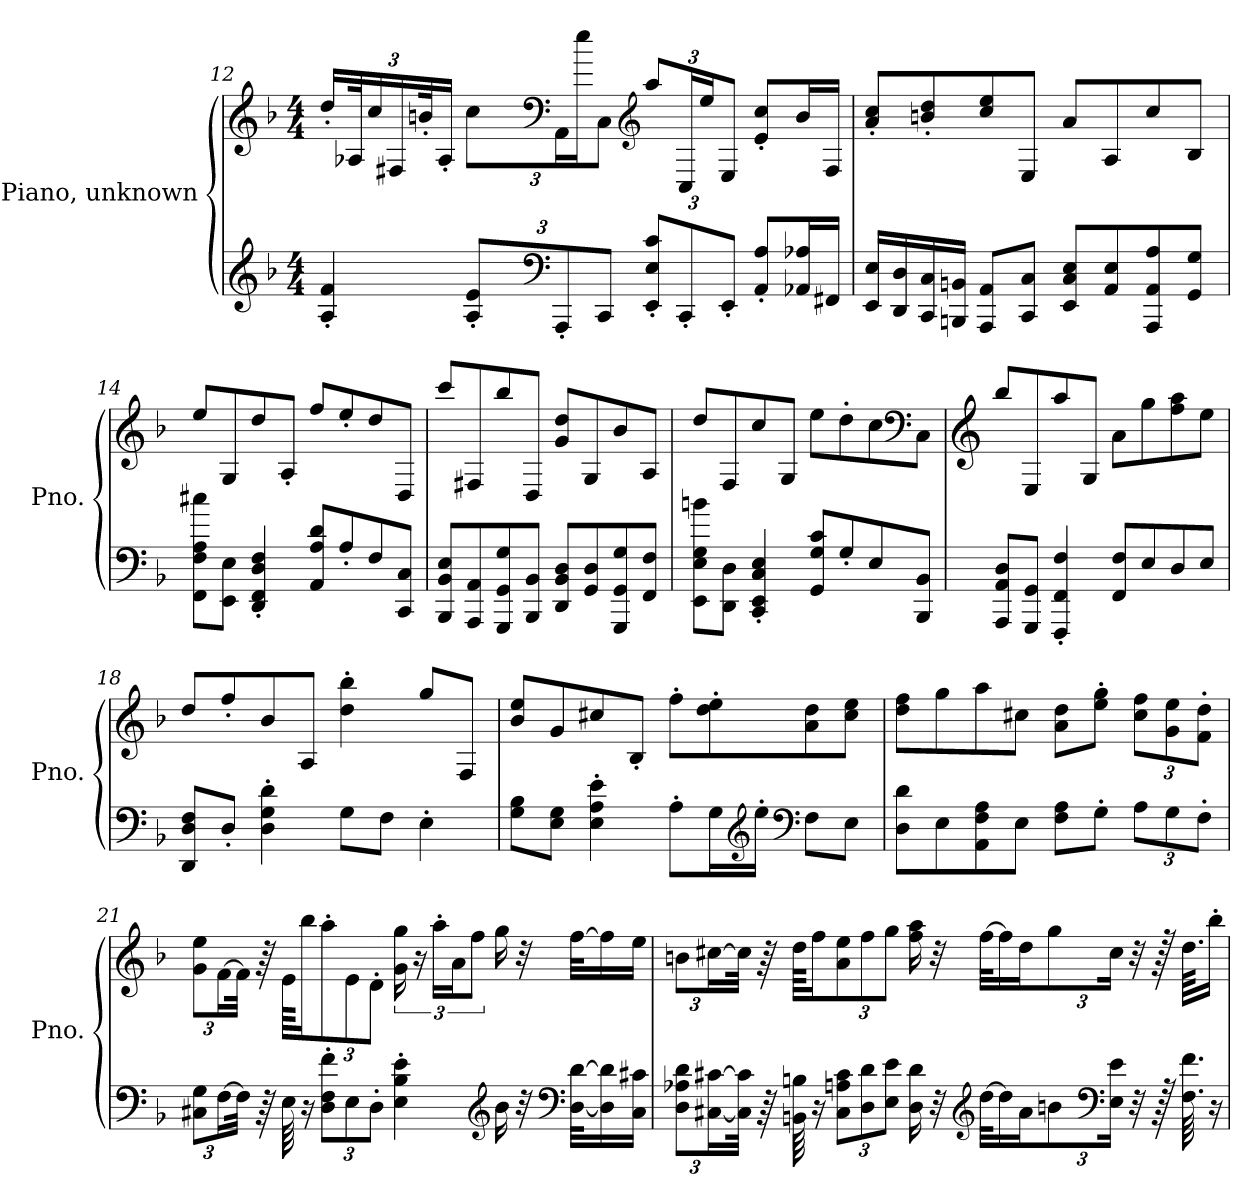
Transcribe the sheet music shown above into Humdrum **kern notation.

**kern	**kern
*part1	*part1
*staff2	*staff1
*I"Piano, unknown	*
*I'Pno.	*
!!LO:LB:g=z
*clefG2	*clefG2
*k[b-]	*k[b-]
*M4/4	*M4/4
=12	=12
4A/' 4f/'	16dd'/LL
*	*Xbrackettup
.	48A-X/K
.	24cc/
.	24F#X/
.	48bn'/K
.	16A-'/JJ
*Xbrackettup	*
12A/' 12e/'L	12cc\L
*clefF4	*clefF4
12AAA'/	24AA\L
.	24ee\J
12CC/J	12C\J
*	*clefG2
12EE/' 12E/' 12c/'L	12aa/L
12CC'/	24C/L
.	24ee/J
12EE'/J	12E/J
8AA/' 8A/'L	8e/' 8cc/'L
16AA-X/ 16A-X/L	16b/L
16FF#X/JJ	16F#/JJ
=13	=13
16EE/ 16E/LL	8a/' 8cc/'L
16DD/ 16D/	.
16CC/ 16C/	8bn/' 8dd/'
16BBBn/ 16BBn/JJ	.
8AAA/ 8AA/L	8cc/ 8ee/
8CC/ 8C/J	8E/J
8EE/ 8C/ 8E/L	8a/L
8AA/ 8E/	8A/
8AAA/ 8AA/ 8A/	8cc/
8GG/ 8G/J	8B-/J
!!LO:LB:g=z
=14	=14
8FF\ 8F\ 8A\ 8cc#X\L	8ee/L
8EE\ 8E\J	8G/
4DD/' 4FF/' 4D/' 4F/'	8dd/
.	8A'/J
8AA/ 8A/ 8d/L	8ff/L
8A'/	8ee'/
8F/	8dd/
8CC/ 8C/J	8D/J
=15	=15
8BBB-/ 8BB-/ 8E/L	8ccc/L
8AAA/ 8AA/	8F#X/
8GGG/ 8GG/ 8G/	8bb-/
8BBB-/ 8BB-/J	8D/J
8DD/ 8BB-/ 8D/L	8g/ 8dd/L
8GG/ 8D/	8G/
8GGG/ 8GG/ 8G/	8b-/
8FF/ 8F/J	8A/J
=16	=16
8EE\ 8E\ 8G\ 8bn\L	8dd/L
8DD\ 8D\J	8F/
4CC/' 4EE/' 4C/' 4E/'	8cc/
.	8G/J
8GG/ 8G/ 8c/L	8ee\L
8G'/	8dd'\
8E/	8cc\
*	*clefF4
8BBB-/ 8BB-/J	8C\J
=17	=17
*	*clefG2
8AAA/ 8AA/ 8D/L	8bb-/L
8GGG/ 8GG/J	8E/
4FFF/' 4FF/' 4F/'	8aa/
.	8G/J
8FF/ 8F/L	8a\L
8E/	8gg\
8D/	8ff\ 8aa\
8E/J	8ee\J
!!LO:LB:g=z
=18	=18
8DD/ 8D/ 8F/L	8dd/L
8D'/J	8ff'/
4D\' 4G\' 4d\'	8b-/
.	8A/J
8G\L	4dd\' 4bb-\'
8F\J	.
4E'\	8gg/L
.	8F/J
=19	=19
8G\ 8B-\L	8b-/ 8ee/L
8E\ 8G\J	8g/
4E\' 4A\' 4e\'	8cc#X/
.	8B-'/J
8A'\L	8ff'\L
16G\L	8dd\' 8ee\'
*clefG2	*
16ee'\JJ	.
*clefF4	*
8F\L	8a\ 8dd\
8E\J	8cc#\ 8ee\J
=20	=20
8D\ 8d\L	8dd\ 8ff\L
8E\	8gg\
8AA\ 8F\ 8A\	8aa\
8E\J	8cc#X\J
8F\ 8A\L	8a\ 8dd\L
8G'\J	8ee\' 8gg\'J
12A\L	12cc#\ 12ff\L
12G\	12g\ 12ee\
12F'\J	12f\' 12dd\'J
!!LO:LB:g=z
=21	=21
12C#X\ 12G\L	12g\ 12ee\L
[24F\L	[24f\L
32F\JJk]	32f\JJk]
64r	64r
64E\	64e\KKLL
16r	16bb-\J
12D\' 12F\' 12f\'L	12aa'\
12E\	12e\
12D'\J	12d'\J
*	*brackettup
4E\' 4B-\' 4e\'	24g\ 24gg\
.	24r
.	24aa'\LL
*	*Xbrackettup
.	24a\J
.	12ff\J
*clefG2	*
16b-\	16gg\
32r	32r
*clefF4	*
[32D\ [32d\KLL	[32ff\KLL
16D\] 16d\]	16ff\]
16C#\ 16c#X\JJ	16ee\JJ
!!LO:LB:g=z
=22	=22
12D\ 12A-X\ 12d\L	12bn\L
[24C#X\ [24c#X\L	[24cc#X\L
32C#\] 32c#\]JJk	32cc#\JJk]
64r	64r
64BBn\ 64Bn\	64dd\KKLL
16r	16ff\J
12C#\ 12An\ 12c#\L	12a\ 12ee\
12D\ 12d\	12ff\
12E\ 12e\J	12gg\J
16D\ 16d\	16ff\ 16aa\
32r	32r
*clefG2	*
[32dd\KLL	[32ff\KLL
16dd\]	16ff\]
16a\J	16dd\J
12bn\	12gg\
*clefF4	*
24E\ 24e\Jk	24cc#\Jk
32r	32r
128r	128r
64.F\ 64.f\	64.dd\KKLL
16r	16bb-'\JJ
=	=
*-	*-
